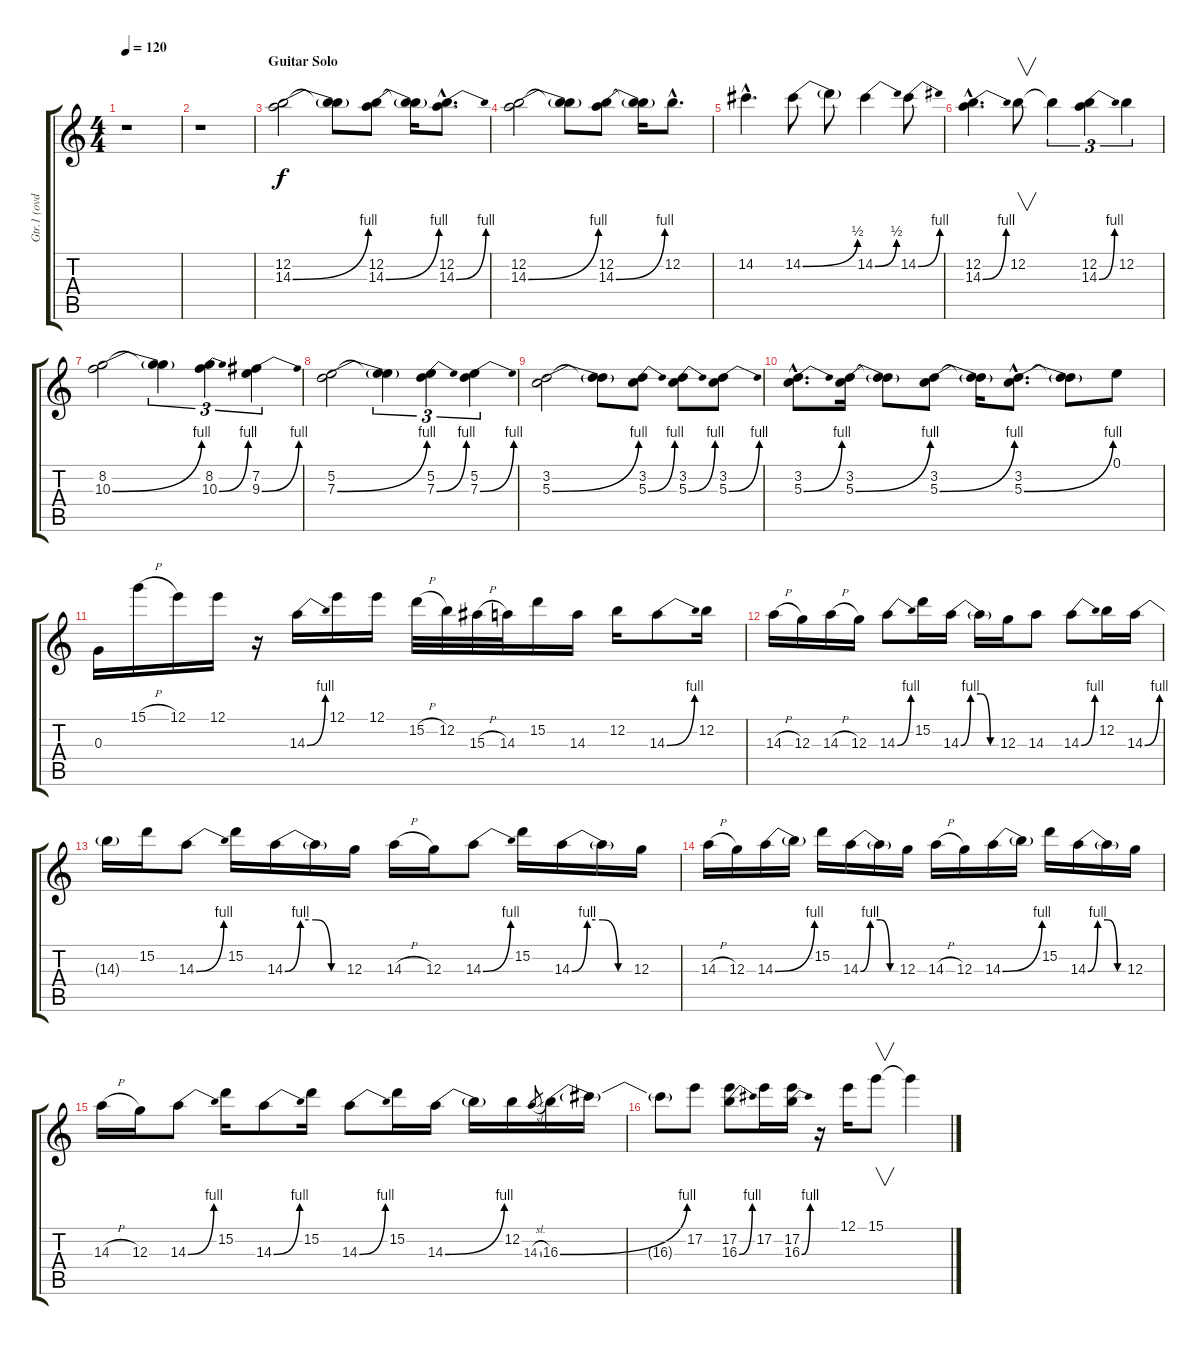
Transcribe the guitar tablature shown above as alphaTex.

\track ("Gtr.1 (ovd.)" "Gtr.1 (ovd") {instrument overdrivenguitar}
\staff {score tabs}
\tuning (E4 B3 G3 D3 A2 E2) {hide}
\ts (4 4)
\tempo 120
\clef g2
\ks c
r.1{dy f} |
r.1 |
\section ("" "Guitar Solo")
(12.2 14.3{be (bend 0 0 60 4)}).2 (12.2{t} 14.3{t}).8 (12.2 14.3{be (bend 0 0 60 4)}).8 (12.2{t} 14.3{t}).16 (12.2{hac} 14.3{be (bend 0 0 60 4) hac}).8{d} |
(12.2 14.3{be (bend 0 0 60 4)}).2 (12.2{t} 14.3{t}).8 (12.2 14.3{be (bend 0 0 60 4)}).8 (12.2{t} 14.3{t}).16 12.2{hac}.8{d} |
14.2{hac}.4{d} 14.2{be (bend 0 0 60 2)}.8 14.2{t}.8 14.2{be (bend 0 0 60 2)}.4 14.2{be (bend 0 0 60 4)}.8 |
(12.2{hac} 14.3{be (bend 0 0 60 4) hac}).4{d} 12.2.8{v} 12.2{t}.4{tu (3 2)} (12.2 14.3{be (bend 0 0 60 4)}).4{tu (3 2)} 12.2.4{tu (3 2)} |
(8.2 10.3{be (bend 0 0 60 4)}).2 (8.2{t} 10.3{t}).4{tu (3 2)} (8.2 10.3{be (bend 0 0 60 4)}).4{tu (3 2)} (7.2 9.3{be (bend 0 0 60 4)}).4{tu (3 2)} |
(5.2 7.3{be (bend 0 0 60 4)}).2 (5.2{t} 7.3{t}).4{tu (3 2)} (5.2 7.3{be (bend 0 0 60 4)}).4{tu (3 2)} (5.2 7.3{be (bend 0 0 60 4)}).4{tu (3 2)} |
(3.2 5.3{be (bend 0 0 60 4)}).2 (3.2{t} 5.3{t}).8 (3.2 5.3{be (bend 0 0 60 4)}).8 (3.2 5.3{be (bend 0 0 60 4)}).8 (3.2 5.3{be (bend 0 0 60 4)}).8 |
(3.2{hac} 5.3{be (bend 0 0 60 4) hac}).8{d} (3.2 5.3{be (bend 0 0 60 4)}).16 (3.2{t} 5.3{t}).8 (3.2 5.3{be (bend 0 0 60 4)}).8 (3.2{t} 5.3{t}).16 (3.2{hac} 5.3{be (bend 0 0 60 4) hac}).8{d} (3.2{t} 5.3{t}).8 0.1.8 |
0.3.16 15.1{h}.16 12.1.16 12.1.16 r.16 14.3{be (bend 0 0 60 4)}.16 12.1.16 12.1.16 15.2{h}.32 12.2.32 15.3{h}.32 14.3.32 15.2.16 14.3.16 12.2.16 14.3{be (bend 0 0 60 4)}.8 12.2.16 |
14.3{h}.16 12.3.16 14.3{h}.16 12.3.16 14.3{be (bend 0 0 60 4)}.8 15.2.16 14.3{be (custom 0 0 15 4 30 4 45 0 60 0)}.16 14.3{t}.16 12.3.16 14.3.8 14.3{be (bend 0 0 60 4)}.8 12.2.16 14.3{be (bend 0 0 60 4)}.16 |
14.3{t}.16 15.2.16 14.3{be (bend 0 0 60 4)}.8 15.2.16 14.3{be (custom 0 0 15 4 30 4 45 0 60 0)}.16 14.3{t}.16 12.3.16 14.3{h}.16 12.3.16 14.3{be (bend 0 0 60 4)}.8 15.2.16 14.3{be (custom 0 0 15 4 30 4 45 0 60 0)}.16 14.3{t}.16 12.3.16 |
14.3{h}.16 12.3.16 14.3{be (bend 0 0 60 4)}.16 14.3{t}.16 15.2.16 14.3{be (custom 0 0 15 4 30 4 45 0 60 0)}.16 14.3{t}.16 12.3.16 14.3{h}.16 12.3.16 14.3{be (bend 0 0 60 4)}.16 14.3{t}.16 15.2.16 14.3{be (custom 0 0 15 4 30 4 45 0 60 0)}.16 14.3{t}.16 12.3.16 |
14.3{h}.16 12.3.16 14.3{be (bend 0 0 60 4)}.8 15.2.16 14.3{be (bend 0 0 60 4)}.8 15.2.16 14.3{be (bend 0 0 60 4)}.8 15.2.16 14.3{be (bend 0 0 60 4)}.16 14.3{t}.16 12.2.16 14.3{sl}.8{gr} 16.3{be (bend 0 0 60 4)}.16 16.3{t}.16 |
16.3{t}.8 17.2.8 (17.2 16.3{be (bend 0 0 60 4)}).8 17.2.16 (17.2 16.3{be (bend 0 0 60 4)}).16 r.16 12.1.16 15.1.8{v} 15.1{t}.4
